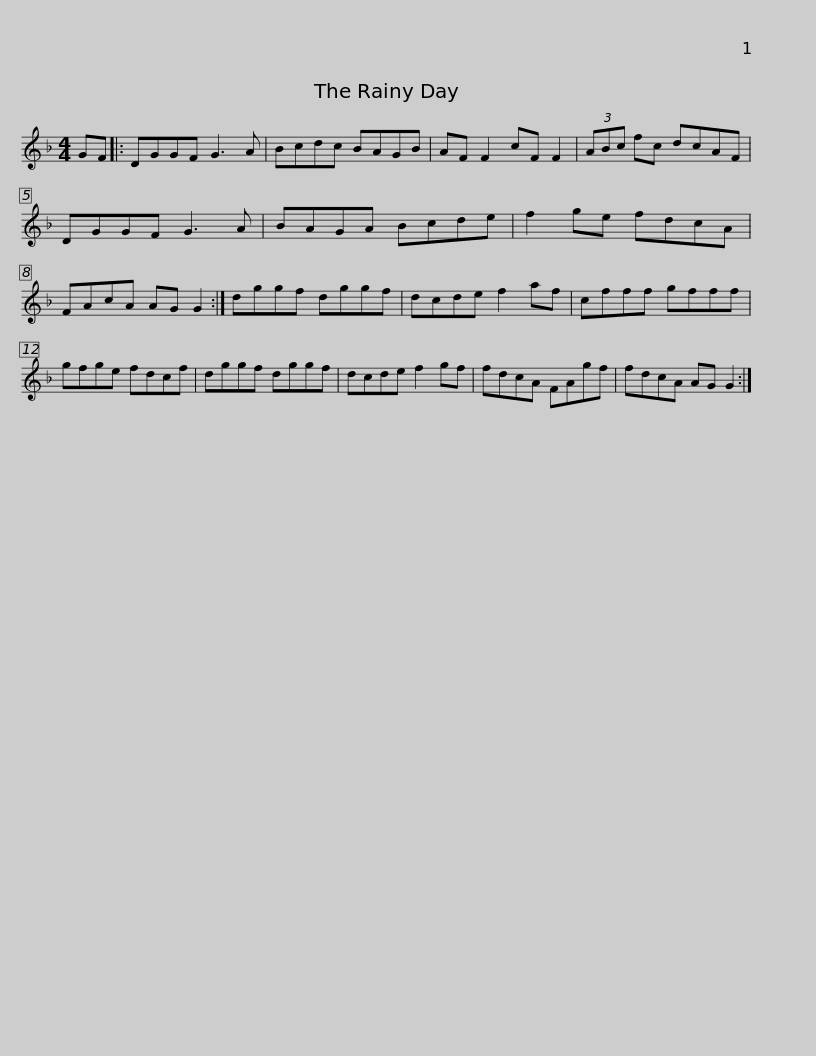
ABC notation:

X:1
L:1/8
M:4/4
I:linebreak $
K:F
V:1 treble
V:1
 GF |: DGGF G3 A | Bcdc BAGB | AF F2 cF F2 | (3ABc fc dcAF | %5
 DGGF G3 A |$ BAGA Bcde | f2 ge fdcA | FAcA AG G2 :| dggf dggf | %10
 dcde f2 af | cfff gfff |$ gfge fdcf | dggf dggf | dcde f2 gf | %15
 fdcA FAgf | fdcA AG G2 :| %17
